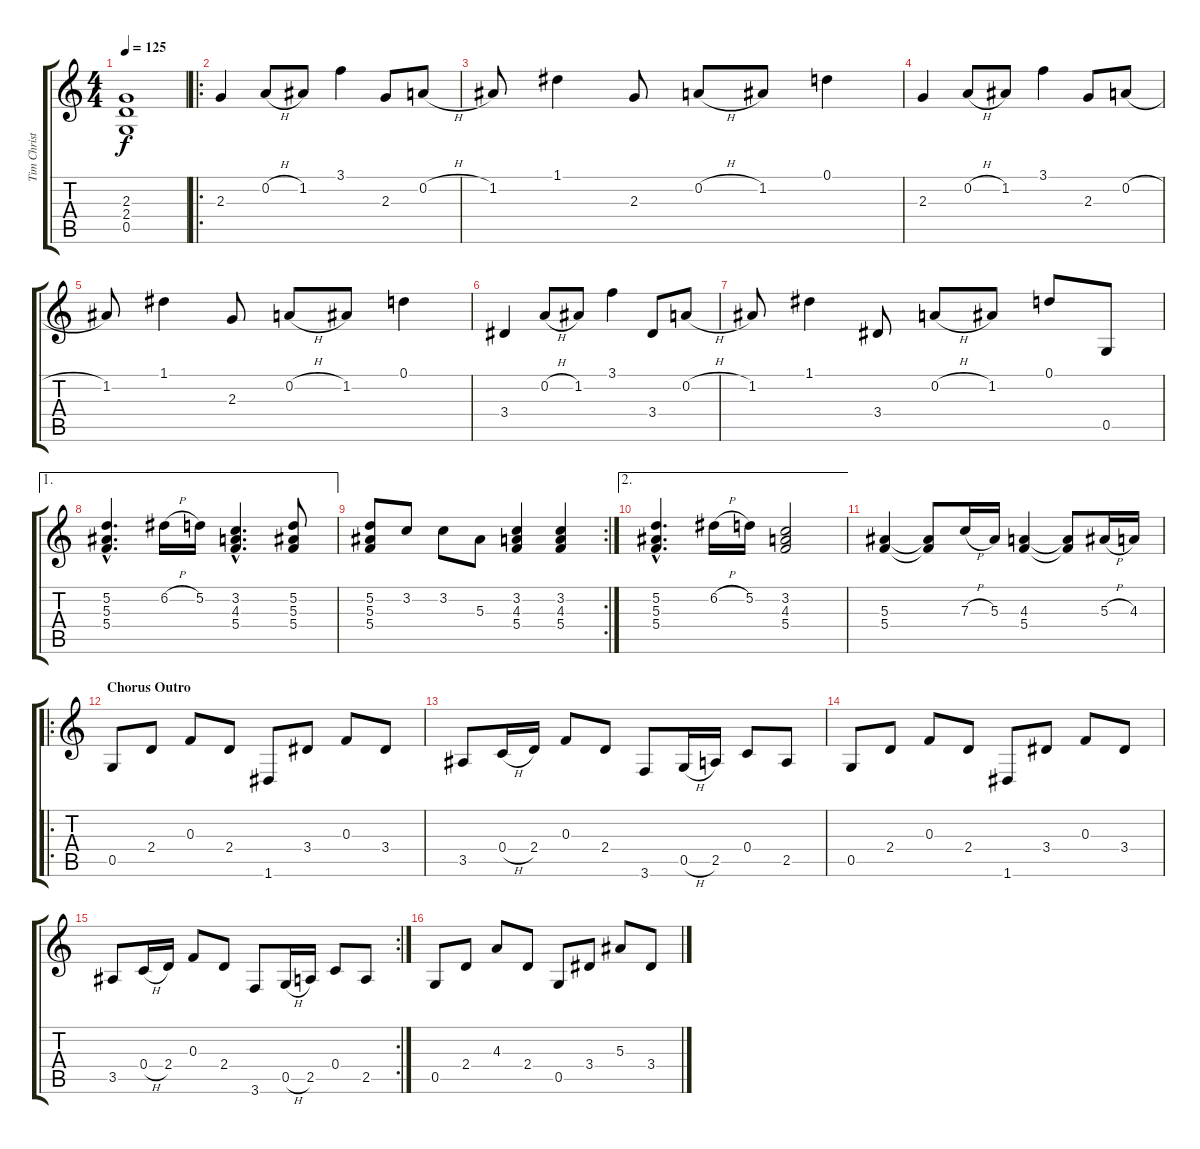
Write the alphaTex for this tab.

\track ("Tim Christensen (Guitar)" "Tim Christ") {instrument overdrivenguitar}
\staff {score tabs}
\tuning (D4 A3 F3 C3 G2 D2) {hide}
\ts (4 4)
\tempo 125
\clef g2
\ks c
(2.3 2.4 0.5).1{dy f} |
\ro
2.3.4 0.2{h}.8 1.2.8 3.1.4 2.3.8 0.2{h}.8 |
1.2.8 1.1.4 2.3.8 0.2{h}.8 1.2.8 0.1.4 |
2.3.4 0.2{h}.8 1.2.8 3.1.4 2.3.8 0.2{h}.8 |
1.2.8 1.1.4 2.3.8 0.2{h}.8 1.2.8 0.1.4 |
3.4.4 0.2{h}.8 1.2.8 3.1.4 3.4.8 0.2{h}.8 |
1.2.8 1.1.4 3.4.8 0.2{h}.8 1.2.8 0.1.8 0.5.8 |
\ae 1
(5.2{hac} 5.3{hac} 5.4{hac}).4{d} 6.2{h}.16 5.2.16 (3.2{hac} 4.3{hac} 5.4{hac}).4{d} (5.2 5.3 5.4).8 |
\rc 2
(5.2 5.3 5.4).8 3.2.8 3.2.8 5.3.8 (3.2 4.3 5.4).4 (3.2 4.3 5.4).4 |
\ae 2
(5.2{hac} 5.3{hac} 5.4{hac}).4{d} 6.2{h}.16 5.2.16 (3.2 4.3 5.4).2 |
(5.3 5.4).4 (5.3{t} 5.4{t}).8 7.3{h}.16 5.3.16 (4.3 5.4).4 (4.3{t} 5.4{t}).8 5.3{h}.16 4.3.16 |
\ro
\section ("" "Chorus Outro")
0.5.8 2.4.8 0.3.8 2.4.8 1.6.8 3.4.8 0.3.8 3.4.8 |
3.5.8 0.4{h}.16 2.4.16 0.3.8 2.4.8 3.6.8 0.5{h}.16 2.5.16 0.4.8 2.5.8 |
0.5.8 2.4.8 0.3.8 2.4.8 1.6.8 3.4.8 0.3.8 3.4.8 |
\rc 2
3.5.8 0.4{h}.16 2.4.16 0.3.8 2.4.8 3.6.8 0.5{h}.16 2.5.16 0.4.8 2.5.8 |
0.5.8 2.4.8 4.3.8 2.4.8 0.5.8 3.4.8 5.3.8 3.4.8
